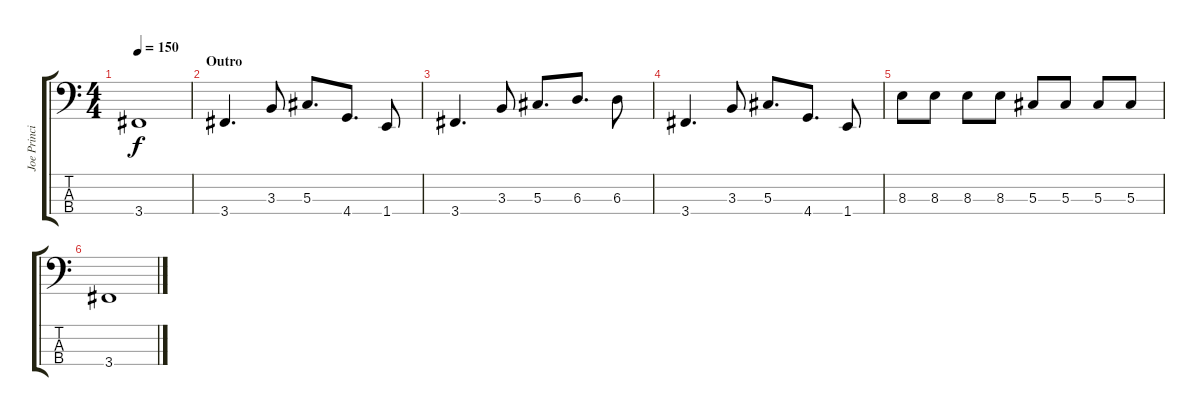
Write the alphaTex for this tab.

\track ("Joe Principe" "Joe Princi") {instrument electricbasspick}
\staff {score tabs}
\tuning (Gb2 Db2 Ab1 Eb1) {hide}
\ts (4 4)
\tempo 150
\clef f4
\ks c
3.4.1{dy f} |
\section ("" "Outro")
3.4.4{d} 3.3.8 5.3.8{d} 4.4.8{d} 1.4.8 |
3.4.4{d} 3.3.8 5.3.8{d} 6.3.8{d} 6.3.8 |
3.4.4{d} 3.3.8 5.3.8{d} 4.4.8{d} 1.4.8 |
8.3.8 8.3.8 8.3.8 8.3.8 5.3.8 5.3.8 5.3.8 5.3.8 |
3.4.1
